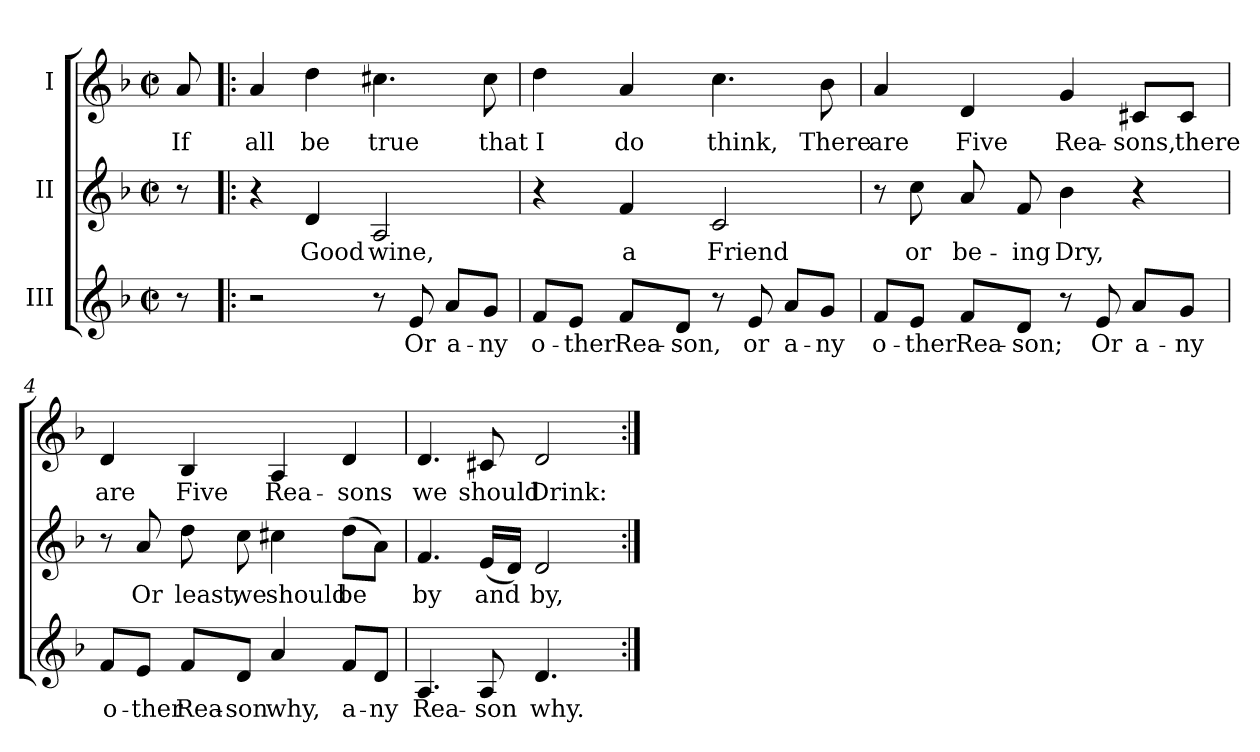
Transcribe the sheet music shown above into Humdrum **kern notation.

**kern	**text	**kern	**text	**kern	**text
*part3	*part3	*part2	*part2	*part1	*part1
*staff3	*staff3	*staff2	*staff2	*staff1	*staff1
*I"III	*	*I"II	*	*I"I	*
*clefG2	*	*clefG2	*	*clefG2	*
*k[b-]	*	*k[b-]	*	*k[b-]	*
*M4/4	*	*M4/4	*	*M4/4	*
*met(c|)	*	*met(c|)	*	*met(c|)	*
*MM54	*	*MM54	*	*MM54	*
=	=	=	=	=	=
8r	.	8r	.	8a/	If
=1!|:	=1!|:	=1!|:	=1!|:	=1!|:	=1!|:
2r	.	4r	.	4a/	all
.	.	4d/	Good	4dd\	be
8r	.	2A/	wine,	4.cc#X\	true
8e/	Or	.	.	.	.
8a/L	a-	.	.	.	.
8g/J	-ny	.	.	8cc#\	that
=2	=2	=2	=2	=2	=2
8f/L	o-	4r	.	4dd\	I
8e/J	-ther	.	.	.	.
8f/L	Rea-	4f/	a	4a/	do
8d/J	-son,	.	.	.	.
8r	.	2c/	Friend	4.cc\	think,
8e/	or	.	.	.	.
8a/L	a-	.	.	.	.
8g/J	-ny	.	.	8b-\	There
!!LO:LB:g=z
=3	=3	=3	=3	=3	=3
8f/L	o-	8r	.	4a/	are
8e/J	-ther	8cc\	or	.	.
8f/L	Rea-	8a/	be-	4d/	Five
8d/J	-son;	8f/	-ing	.	.
8r	.	4b-\	Dry,	4g/	Rea-
8e/	Or	.	.	.	.
8a/L	a-	4r	.	8c#X/L	-sons,
8g/J	-ny	.	.	8c#/J	there
=4	=4	=4	=4	=4	=4
8f/L	o-	8r	.	4d/	are
8e/J	-ther	8a/	Or	.	.
8f/L	Rea-	8dd\	least,	4B-/	Five
8d/J	-son	8cc\	we	.	.
4a/	why,	4cc#X\	should	4A/	Rea-
8f/L	a-	(8dd\L	be	4d/	-sons
8d/J	-ny	8a\J)	.	.	.
=5	=5	=5	=5	=5	=5
4.A/	Rea-	4.f/	by	4.d/	we
8A/	-son	(16e/LL	and	8c#X/	should
.	.	16d/JJ)	.	.	.
4.d/	why.	2d/	by,	2d/	Drink:
8ryy	.	.	.	.	.
=:|!	=:|!	=:|!	=:|!	=:|!	=:|!
*-	*-	*-	*-	*-	*-
